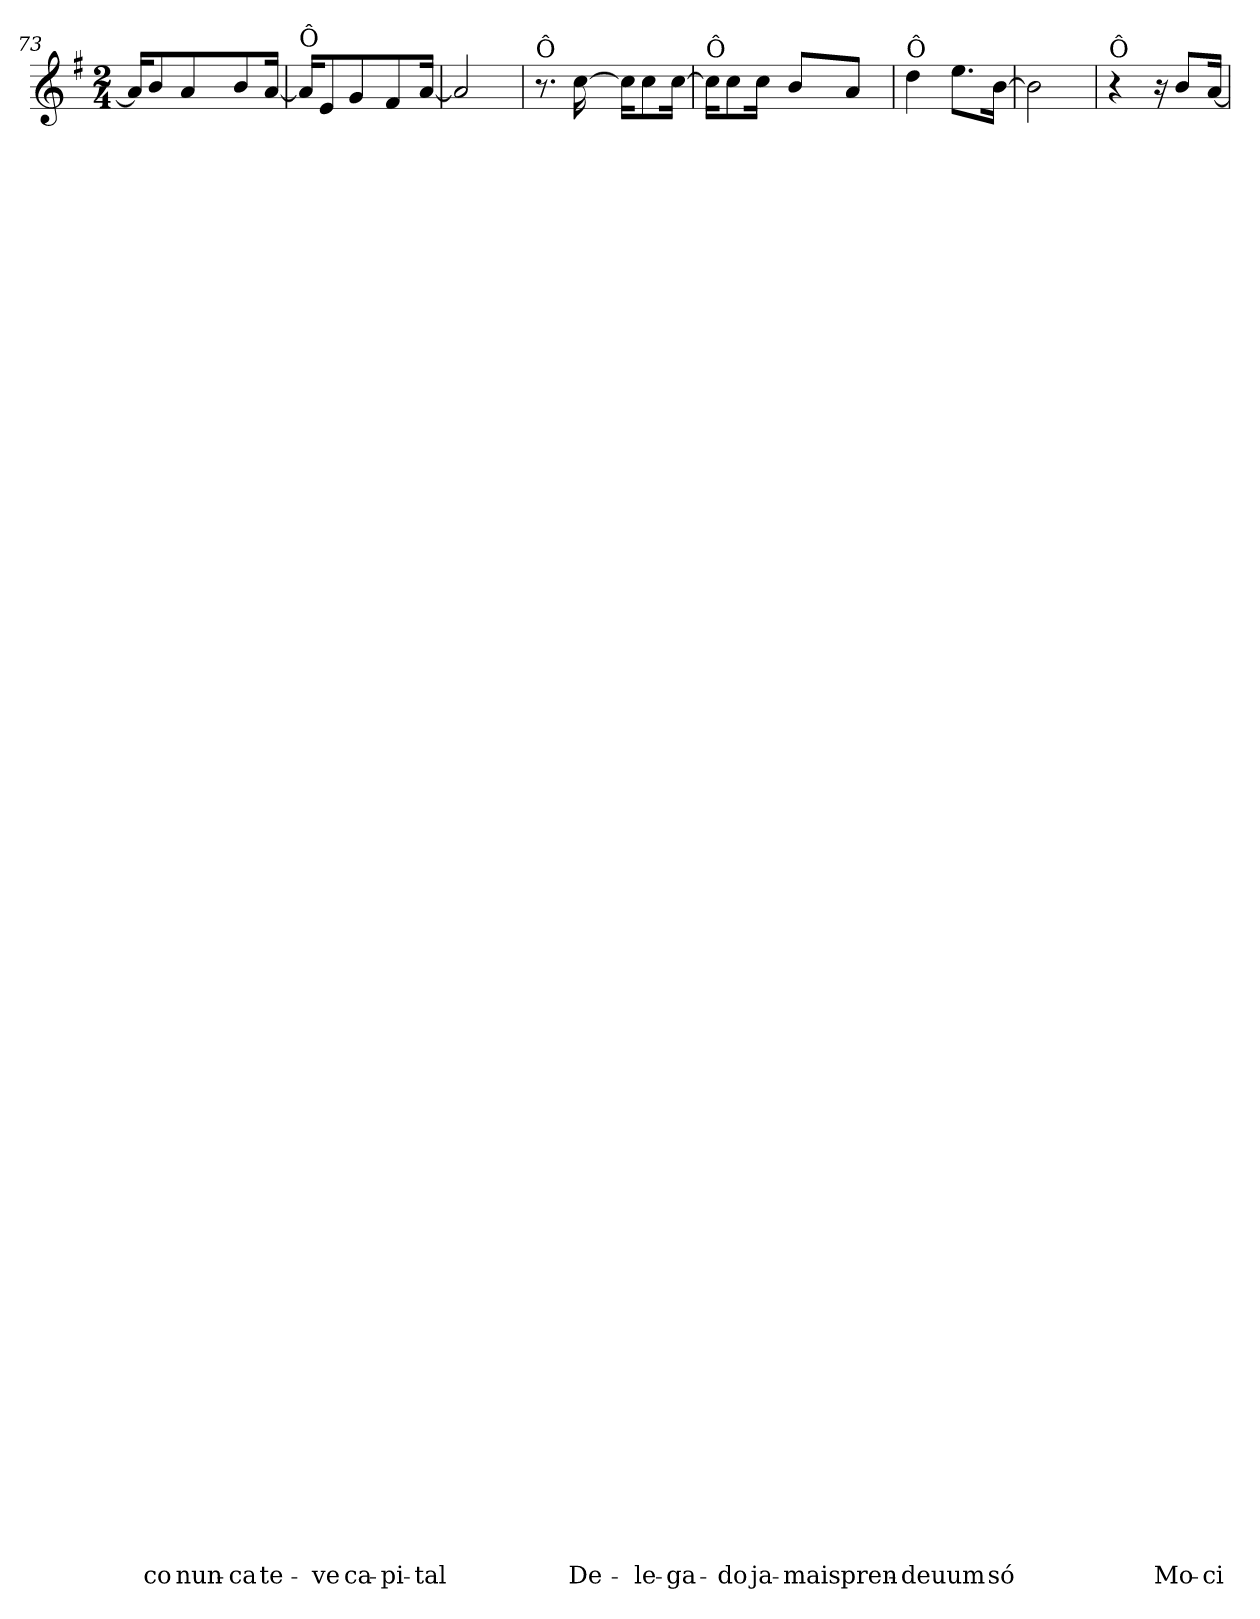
**kern	**text	**text	**text	**text	**text	**text	**text	**text	**text	**text	**text	**text	**text	**text	**text	**text	**text	**text	**text	**text	**text	**text	**text	**text	**text	**text	**text	**text	**text	**text	**text	**text	**text	**text	**text	**text	**text	**text	**text	**text	**text	**text	**text	**text	**text	**text	**text	**text	**text	**text	**text	**text	**text	**text	**text	**text	**text	**text	**text	**text	**text
*part1	*part1	*part1	*part1	*part1	*part1	*part1	*part1	*part1	*part1	*part1	*part1	*part1	*part1	*part1	*part1	*part1	*part1	*part1	*part1	*part1	*part1	*part1	*part1	*part1	*part1	*part1	*part1	*part1	*part1	*part1	*part1	*part1	*part1	*part1	*part1	*part1	*part1	*part1	*part1	*part1	*part1	*part1	*part1	*part1	*part1	*part1	*part1	*part1	*part1	*part1	*part1	*part1	*part1	*part1	*part1	*part1	*part1	*part1	*part1	*part1	*part1
*staff1	*staff1	*staff1	*staff1	*staff1	*staff1	*staff1	*staff1	*staff1	*staff1	*staff1	*staff1	*staff1	*staff1	*staff1	*staff1	*staff1	*staff1	*staff1	*staff1	*staff1	*staff1	*staff1	*staff1	*staff1	*staff1	*staff1	*staff1	*staff1	*staff1	*staff1	*staff1	*staff1	*staff1	*staff1	*staff1	*staff1	*staff1	*staff1	*staff1	*staff1	*staff1	*staff1	*staff1	*staff1	*staff1	*staff1	*staff1	*staff1	*staff1	*staff1	*staff1	*staff1	*staff1	*staff1	*staff1	*staff1	*staff1	*staff1	*staff1	*staff1	*staff1
!!LO:LB:g=z
*clefG2	*	*	*	*	*	*	*	*	*	*	*	*	*	*	*	*	*	*	*	*	*	*	*	*	*	*	*	*	*	*	*	*	*	*	*	*	*	*	*	*	*	*	*	*	*	*	*	*	*	*	*	*	*	*	*	*	*	*	*	*	*
*k[f#]	*	*	*	*	*	*	*	*	*	*	*	*	*	*	*	*	*	*	*	*	*	*	*	*	*	*	*	*	*	*	*	*	*	*	*	*	*	*	*	*	*	*	*	*	*	*	*	*	*	*	*	*	*	*	*	*	*	*	*	*	*
*G:	*	*	*	*	*	*	*	*	*	*	*	*	*	*	*	*	*	*	*	*	*	*	*	*	*	*	*	*	*	*	*	*	*	*	*	*	*	*	*	*	*	*	*	*	*	*	*	*	*	*	*	*	*	*	*	*	*	*	*	*	*
*M2/4	*	*	*	*	*	*	*	*	*	*	*	*	*	*	*	*	*	*	*	*	*	*	*	*	*	*	*	*	*	*	*	*	*	*	*	*	*	*	*	*	*	*	*	*	*	*	*	*	*	*	*	*	*	*	*	*	*	*	*	*	*
=73	=73	=73	=73	=73	=73	=73	=73	=73	=73	=73	=73	=73	=73	=73	=73	=73	=73	=73	=73	=73	=73	=73	=73	=73	=73	=73	=73	=73	=73	=73	=73	=73	=73	=73	=73	=73	=73	=73	=73	=73	=73	=73	=73	=73	=73	=73	=73	=73	=73	=73	=73	=73	=73	=73	=73	=73	=73	=73	=73	=73	=73
16a/KL]	.	.	.	.	.	.	.	.	.	.	.	.	.	.	.	.	.	.	.	.	.	.	.	.	.	.	.	.	.	.	.	.	.	.	.	.	.	.	.	.	.	.	.	.	.	.	.	.	.	.	.	.	.	.	.	.	.	.	.	.	.
!	!	!	!	!	!	!	!	!	!	!	!	!	!	!	!	!	!	!	!	!	!	!	!	!	!	!	!	!	!	!	!	!	!	!	!	!	!	!	!	!	!	!	!	!	!	!	!	!	!	!	!	!	!	!	!	!	!	!	!	!	!LO:LY:b
8b/	.	.	.	.	.	.	.	.	.	.	.	.	.	.	.	.	.	.	.	.	.	.	.	.	.	.	.	.	.	.	.	.	.	.	.	.	.	.	.	.	.	.	.	.	.	.	.	.	.	.	.	.	.	.	.	.	.	.	.	.	-co
!	!	!	!	!	!	!	!	!	!	!	!	!	!	!	!	!	!	!	!	!	!	!	!	!	!	!	!	!	!	!	!	!	!	!	!	!	!	!	!	!	!	!	!	!	!	!	!	!	!	!	!	!	!	!	!	!	!	!	!	!	!LO:LY:b
8a/	.	.	.	.	.	.	.	.	.	.	.	.	.	.	.	.	.	.	.	.	.	.	.	.	.	.	.	.	.	.	.	.	.	.	.	.	.	.	.	.	.	.	.	.	.	.	.	.	.	.	.	.	.	.	.	.	.	.	.	.	nun-
!	!	!	!	!	!	!	!	!	!	!	!	!	!	!	!	!	!	!	!	!	!	!	!	!	!	!	!	!	!	!	!	!	!	!	!	!	!	!	!	!	!	!	!	!	!	!	!	!	!	!	!	!	!	!	!	!	!	!	!	!	!LO:LY:b
8b/	.	.	.	.	.	.	.	.	.	.	.	.	.	.	.	.	.	.	.	.	.	.	.	.	.	.	.	.	.	.	.	.	.	.	.	.	.	.	.	.	.	.	.	.	.	.	.	.	.	.	.	.	.	.	.	.	.	.	.	.	-ca
!	!	!	!	!	!	!	!	!	!	!	!	!	!	!	!	!	!	!	!	!	!	!	!	!	!	!	!	!	!	!	!	!	!	!	!	!	!	!	!	!	!	!	!	!	!	!	!	!	!	!	!	!	!	!	!	!	!	!	!	!	!LO:LY:b
[16a/Jk	.	.	.	.	.	.	.	.	.	.	.	.	.	.	.	.	.	.	.	.	.	.	.	.	.	.	.	.	.	.	.	.	.	.	.	.	.	.	.	.	.	.	.	.	.	.	.	.	.	.	.	.	.	.	.	.	.	.	.	.	te-
=74	=74	=74	=74	=74	=74	=74	=74	=74	=74	=74	=74	=74	=74	=74	=74	=74	=74	=74	=74	=74	=74	=74	=74	=74	=74	=74	=74	=74	=74	=74	=74	=74	=74	=74	=74	=74	=74	=74	=74	=74	=74	=74	=74	=74	=74	=74	=74	=74	=74	=74	=74	=74	=74	=74	=74	=74	=74	=74	=74	=74	=74
!LO:TX:a:t=Ô	!	!	!	!	!	!	!	!	!	!	!	!	!	!	!	!	!	!	!	!	!	!	!	!	!	!	!	!	!	!	!	!	!	!	!	!	!	!	!	!	!	!	!	!	!	!	!	!	!	!	!	!	!	!	!	!	!	!	!	!	!
16a/KL]	.	.	.	.	.	.	.	.	.	.	.	.	.	.	.	.	.	.	.	.	.	.	.	.	.	.	.	.	.	.	.	.	.	.	.	.	.	.	.	.	.	.	.	.	.	.	.	.	.	.	.	.	.	.	.	.	.	.	.	.	.
!	!	!	!	!	!	!	!	!	!	!	!	!	!	!	!	!	!	!	!	!	!	!	!	!	!	!	!	!	!	!	!	!	!	!	!	!	!	!	!	!	!	!	!	!	!	!	!	!	!	!	!	!	!	!	!	!	!	!	!	!	!LO:LY:b
8e/	.	.	.	.	.	.	.	.	.	.	.	.	.	.	.	.	.	.	.	.	.	.	.	.	.	.	.	.	.	.	.	.	.	.	.	.	.	.	.	.	.	.	.	.	.	.	.	.	.	.	.	.	.	.	.	.	.	.	.	.	-ve
!	!	!	!	!	!	!	!	!	!	!	!	!	!	!	!	!	!	!	!	!	!	!	!	!	!	!	!	!	!	!	!	!	!	!	!	!	!	!	!	!	!	!	!	!	!	!	!	!	!	!	!	!	!	!	!	!	!	!	!	!	!LO:LY:b
8g/	.	.	.	.	.	.	.	.	.	.	.	.	.	.	.	.	.	.	.	.	.	.	.	.	.	.	.	.	.	.	.	.	.	.	.	.	.	.	.	.	.	.	.	.	.	.	.	.	.	.	.	.	.	.	.	.	.	.	.	.	ca-
!	!	!	!	!	!	!	!	!	!	!	!	!	!	!	!	!	!	!	!	!	!	!	!	!	!	!	!	!	!	!	!	!	!	!	!	!	!	!	!	!	!	!	!	!	!	!	!	!	!	!	!	!	!	!	!	!	!	!	!	!	!LO:LY:b
8f#/	.	.	.	.	.	.	.	.	.	.	.	.	.	.	.	.	.	.	.	.	.	.	.	.	.	.	.	.	.	.	.	.	.	.	.	.	.	.	.	.	.	.	.	.	.	.	.	.	.	.	.	.	.	.	.	.	.	.	.	.	-pi-
!	!	!	!	!	!	!	!	!	!	!	!	!	!	!	!	!	!	!	!	!	!	!	!	!	!	!	!	!	!	!	!	!	!	!	!	!	!	!	!	!	!	!	!	!	!	!	!	!	!	!	!	!	!	!	!	!	!	!	!	!	!LO:LY:b
[16a/Jk	.	.	.	.	.	.	.	.	.	.	.	.	.	.	.	.	.	.	.	.	.	.	.	.	.	.	.	.	.	.	.	.	.	.	.	.	.	.	.	.	.	.	.	.	.	.	.	.	.	.	.	.	.	.	.	.	.	.	.	.	-tal
=75	=75	=75	=75	=75	=75	=75	=75	=75	=75	=75	=75	=75	=75	=75	=75	=75	=75	=75	=75	=75	=75	=75	=75	=75	=75	=75	=75	=75	=75	=75	=75	=75	=75	=75	=75	=75	=75	=75	=75	=75	=75	=75	=75	=75	=75	=75	=75	=75	=75	=75	=75	=75	=75	=75	=75	=75	=75	=75	=75	=75	=75
2a/]	.	.	.	.	.	.	.	.	.	.	.	.	.	.	.	.	.	.	.	.	.	.	.	.	.	.	.	.	.	.	.	.	.	.	.	.	.	.	.	.	.	.	.	.	.	.	.	.	.	.	.	.	.	.	.	.	.	.	.	.	.
=76	=76	=76	=76	=76	=76	=76	=76	=76	=76	=76	=76	=76	=76	=76	=76	=76	=76	=76	=76	=76	=76	=76	=76	=76	=76	=76	=76	=76	=76	=76	=76	=76	=76	=76	=76	=76	=76	=76	=76	=76	=76	=76	=76	=76	=76	=76	=76	=76	=76	=76	=76	=76	=76	=76	=76	=76	=76	=76	=76	=76	=76
!LO:TX:a:t=Ô	!	!	!	!	!	!	!	!	!	!	!	!	!	!	!	!	!	!	!	!	!	!	!	!	!	!	!	!	!	!	!	!	!	!	!	!	!	!	!	!	!	!	!	!	!	!	!	!	!	!	!	!	!	!	!	!	!	!	!	!	!
8.r	.	.	.	.	.	.	.	.	.	.	.	.	.	.	.	.	.	.	.	.	.	.	.	.	.	.	.	.	.	.	.	.	.	.	.	.	.	.	.	.	.	.	.	.	.	.	.	.	.	.	.	.	.	.	.	.	.	.	.	.	.
!	!	!	!	!	!	!	!	!	!	!	!	!	!	!	!	!	!	!	!	!	!	!	!	!	!	!	!	!	!	!	!	!	!	!	!	!	!	!	!	!	!	!	!	!	!	!	!	!	!	!	!	!	!	!	!	!	!	!	!	!	!LO:LY:b
[16cc\	.	.	.	.	.	.	.	.	.	.	.	.	.	.	.	.	.	.	.	.	.	.	.	.	.	.	.	.	.	.	.	.	.	.	.	.	.	.	.	.	.	.	.	.	.	.	.	.	.	.	.	.	.	.	.	.	.	.	.	.	De-
16cc\KL]	.	.	.	.	.	.	.	.	.	.	.	.	.	.	.	.	.	.	.	.	.	.	.	.	.	.	.	.	.	.	.	.	.	.	.	.	.	.	.	.	.	.	.	.	.	.	.	.	.	.	.	.	.	.	.	.	.	.	.	.	.
!	!	!	!	!	!	!	!	!	!	!	!	!	!	!	!	!	!	!	!	!	!	!	!	!	!	!	!	!	!	!	!	!	!	!	!	!	!	!	!	!	!	!	!	!	!	!	!	!	!	!	!	!	!	!	!	!	!	!	!	!	!LO:LY:b
8cc\	.	.	.	.	.	.	.	.	.	.	.	.	.	.	.	.	.	.	.	.	.	.	.	.	.	.	.	.	.	.	.	.	.	.	.	.	.	.	.	.	.	.	.	.	.	.	.	.	.	.	.	.	.	.	.	.	.	.	.	.	-le-
!	!	!	!	!	!	!	!	!	!	!	!	!	!	!	!	!	!	!	!	!	!	!	!	!	!	!	!	!	!	!	!	!	!	!	!	!	!	!	!	!	!	!	!	!	!	!	!	!	!	!	!	!	!	!	!	!	!	!	!	!	!LO:LY:b
[16cc\Jk	.	.	.	.	.	.	.	.	.	.	.	.	.	.	.	.	.	.	.	.	.	.	.	.	.	.	.	.	.	.	.	.	.	.	.	.	.	.	.	.	.	.	.	.	.	.	.	.	.	.	.	.	.	.	.	.	.	.	.	.	-ga-
=77	=77	=77	=77	=77	=77	=77	=77	=77	=77	=77	=77	=77	=77	=77	=77	=77	=77	=77	=77	=77	=77	=77	=77	=77	=77	=77	=77	=77	=77	=77	=77	=77	=77	=77	=77	=77	=77	=77	=77	=77	=77	=77	=77	=77	=77	=77	=77	=77	=77	=77	=77	=77	=77	=77	=77	=77	=77	=77	=77	=77	=77
!LO:TX:a:t=Ô	!	!	!	!	!	!	!	!	!	!	!	!	!	!	!	!	!	!	!	!	!	!	!	!	!	!	!	!	!	!	!	!	!	!	!	!	!	!	!	!	!	!	!	!	!	!	!	!	!	!	!	!	!	!	!	!	!	!	!	!	!
16cc\KL]	.	.	.	.	.	.	.	.	.	.	.	.	.	.	.	.	.	.	.	.	.	.	.	.	.	.	.	.	.	.	.	.	.	.	.	.	.	.	.	.	.	.	.	.	.	.	.	.	.	.	.	.	.	.	.	.	.	.	.	.	.
!	!	!	!	!	!	!	!	!	!	!	!	!	!	!	!	!	!	!	!	!	!	!	!	!	!	!	!	!	!	!	!	!	!	!	!	!	!	!	!	!	!	!	!	!	!	!	!	!	!	!	!	!	!	!	!	!	!	!	!	!	!LO:LY:b
8cc\	.	.	.	.	.	.	.	.	.	.	.	.	.	.	.	.	.	.	.	.	.	.	.	.	.	.	.	.	.	.	.	.	.	.	.	.	.	.	.	.	.	.	.	.	.	.	.	.	.	.	.	.	.	.	.	.	.	.	.	.	-do
!	!	!	!	!	!	!	!	!	!	!	!	!	!	!	!	!	!	!	!	!	!	!	!	!	!	!	!	!	!	!	!	!	!	!	!	!	!	!	!	!	!	!	!	!	!	!	!	!	!	!	!	!	!	!	!	!	!	!	!	!	!LO:LY:b
16cc\Jk	.	.	.	.	.	.	.	.	.	.	.	.	.	.	.	.	.	.	.	.	.	.	.	.	.	.	.	.	.	.	.	.	.	.	.	.	.	.	.	.	.	.	.	.	.	.	.	.	.	.	.	.	.	.	.	.	.	.	.	.	ja-
!	!	!	!	!	!	!	!	!	!	!	!	!	!	!	!	!	!	!	!	!	!	!	!	!	!	!	!	!	!	!	!	!	!	!	!	!	!	!	!	!	!	!	!	!	!	!	!	!	!	!	!	!	!	!	!	!	!	!	!	!	!LO:LY:b
8b/L	.	.	.	.	.	.	.	.	.	.	.	.	.	.	.	.	.	.	.	.	.	.	.	.	.	.	.	.	.	.	.	.	.	.	.	.	.	.	.	.	.	.	.	.	.	.	.	.	.	.	.	.	.	.	.	.	.	.	.	.	-mais
!	!	!	!	!	!	!	!	!	!	!	!	!	!	!	!	!	!	!	!	!	!	!	!	!	!	!	!	!	!	!	!	!	!	!	!	!	!	!	!	!	!	!	!	!	!	!	!	!	!	!	!	!	!	!	!	!	!	!	!	!	!LO:LY:b
8a/J	.	.	.	.	.	.	.	.	.	.	.	.	.	.	.	.	.	.	.	.	.	.	.	.	.	.	.	.	.	.	.	.	.	.	.	.	.	.	.	.	.	.	.	.	.	.	.	.	.	.	.	.	.	.	.	.	.	.	.	.	pren-
=78	=78	=78	=78	=78	=78	=78	=78	=78	=78	=78	=78	=78	=78	=78	=78	=78	=78	=78	=78	=78	=78	=78	=78	=78	=78	=78	=78	=78	=78	=78	=78	=78	=78	=78	=78	=78	=78	=78	=78	=78	=78	=78	=78	=78	=78	=78	=78	=78	=78	=78	=78	=78	=78	=78	=78	=78	=78	=78	=78	=78	=78
!LO:TX:a:t=Ô	!	!	!	!	!	!	!	!	!	!	!	!	!	!	!	!	!	!	!	!	!	!	!	!	!	!	!	!	!	!	!	!	!	!	!	!	!	!	!	!	!	!	!	!	!	!	!	!	!	!	!	!	!	!	!	!	!	!	!	!	!
!	!	!	!	!	!	!	!	!	!	!	!	!	!	!	!	!	!	!	!	!	!	!	!	!	!	!	!	!	!	!	!	!	!	!	!	!	!	!	!	!	!	!	!	!	!	!	!	!	!	!	!	!	!	!	!	!	!	!	!	!	!LO:LY:b
4dd\	.	.	.	.	.	.	.	.	.	.	.	.	.	.	.	.	.	.	.	.	.	.	.	.	.	.	.	.	.	.	.	.	.	.	.	.	.	.	.	.	.	.	.	.	.	.	.	.	.	.	.	.	.	.	.	.	.	.	.	.	-deu
!	!	!	!	!	!	!	!	!	!	!	!	!	!	!	!	!	!	!	!	!	!	!	!	!	!	!	!	!	!	!	!	!	!	!	!	!	!	!	!	!	!	!	!	!	!	!	!	!	!	!	!	!	!	!	!	!	!	!	!	!	!LO:LY:b
8.ee\L	.	.	.	.	.	.	.	.	.	.	.	.	.	.	.	.	.	.	.	.	.	.	.	.	.	.	.	.	.	.	.	.	.	.	.	.	.	.	.	.	.	.	.	.	.	.	.	.	.	.	.	.	.	.	.	.	.	.	.	.	um
!	!	!	!	!	!	!	!	!	!	!	!	!	!	!	!	!	!	!	!	!	!	!	!	!	!	!	!	!	!	!	!	!	!	!	!	!	!	!	!	!	!	!	!	!	!	!	!	!	!	!	!	!	!	!	!	!	!	!	!	!	!LO:LY:b
[16b\Jk	.	.	.	.	.	.	.	.	.	.	.	.	.	.	.	.	.	.	.	.	.	.	.	.	.	.	.	.	.	.	.	.	.	.	.	.	.	.	.	.	.	.	.	.	.	.	.	.	.	.	.	.	.	.	.	.	.	.	.	.	só
=79	=79	=79	=79	=79	=79	=79	=79	=79	=79	=79	=79	=79	=79	=79	=79	=79	=79	=79	=79	=79	=79	=79	=79	=79	=79	=79	=79	=79	=79	=79	=79	=79	=79	=79	=79	=79	=79	=79	=79	=79	=79	=79	=79	=79	=79	=79	=79	=79	=79	=79	=79	=79	=79	=79	=79	=79	=79	=79	=79	=79	=79
2b\]	.	.	.	.	.	.	.	.	.	.	.	.	.	.	.	.	.	.	.	.	.	.	.	.	.	.	.	.	.	.	.	.	.	.	.	.	.	.	.	.	.	.	.	.	.	.	.	.	.	.	.	.	.	.	.	.	.	.	.	.	.
=80	=80	=80	=80	=80	=80	=80	=80	=80	=80	=80	=80	=80	=80	=80	=80	=80	=80	=80	=80	=80	=80	=80	=80	=80	=80	=80	=80	=80	=80	=80	=80	=80	=80	=80	=80	=80	=80	=80	=80	=80	=80	=80	=80	=80	=80	=80	=80	=80	=80	=80	=80	=80	=80	=80	=80	=80	=80	=80	=80	=80	=80
!LO:TX:a:t=Ô	!	!	!	!	!	!	!	!	!	!	!	!	!	!	!	!	!	!	!	!	!	!	!	!	!	!	!	!	!	!	!	!	!	!	!	!	!	!	!	!	!	!	!	!	!	!	!	!	!	!	!	!	!	!	!	!	!	!	!	!	!
4r	.	.	.	.	.	.	.	.	.	.	.	.	.	.	.	.	.	.	.	.	.	.	.	.	.	.	.	.	.	.	.	.	.	.	.	.	.	.	.	.	.	.	.	.	.	.	.	.	.	.	.	.	.	.	.	.	.	.	.	.	.
16r	.	.	.	.	.	.	.	.	.	.	.	.	.	.	.	.	.	.	.	.	.	.	.	.	.	.	.	.	.	.	.	.	.	.	.	.	.	.	.	.	.	.	.	.	.	.	.	.	.	.	.	.	.	.	.	.	.	.	.	.	.
!	!	!	!	!	!	!	!	!	!	!	!	!	!	!	!	!	!	!	!	!	!	!	!	!	!	!	!	!	!	!	!	!	!	!	!	!	!	!	!	!	!	!	!	!	!	!	!	!	!	!	!	!	!	!	!	!	!	!	!	!	!LO:LY:b
8b/L	.	.	.	.	.	.	.	.	.	.	.	.	.	.	.	.	.	.	.	.	.	.	.	.	.	.	.	.	.	.	.	.	.	.	.	.	.	.	.	.	.	.	.	.	.	.	.	.	.	.	.	.	.	.	.	.	.	.	.	.	Mo-
!	!	!	!	!	!	!	!	!	!	!	!	!	!	!	!	!	!	!	!	!	!	!	!	!	!	!	!	!	!	!	!	!	!	!	!	!	!	!	!	!	!	!	!	!	!	!	!	!	!	!	!	!	!	!	!	!	!	!	!	!	!LO:LY:b
[16a/Jk	.	.	.	.	.	.	.	.	.	.	.	.	.	.	.	.	.	.	.	.	.	.	.	.	.	.	.	.	.	.	.	.	.	.	.	.	.	.	.	.	.	.	.	.	.	.	.	.	.	.	.	.	.	.	.	.	.	.	.	.	-ci-
=	=	=	=	=	=	=	=	=	=	=	=	=	=	=	=	=	=	=	=	=	=	=	=	=	=	=	=	=	=	=	=	=	=	=	=	=	=	=	=	=	=	=	=	=	=	=	=	=	=	=	=	=	=	=	=	=	=	=	=	=	=
*-	*-	*-	*-	*-	*-	*-	*-	*-	*-	*-	*-	*-	*-	*-	*-	*-	*-	*-	*-	*-	*-	*-	*-	*-	*-	*-	*-	*-	*-	*-	*-	*-	*-	*-	*-	*-	*-	*-	*-	*-	*-	*-	*-	*-	*-	*-	*-	*-	*-	*-	*-	*-	*-	*-	*-	*-	*-	*-	*-	*-	*-
